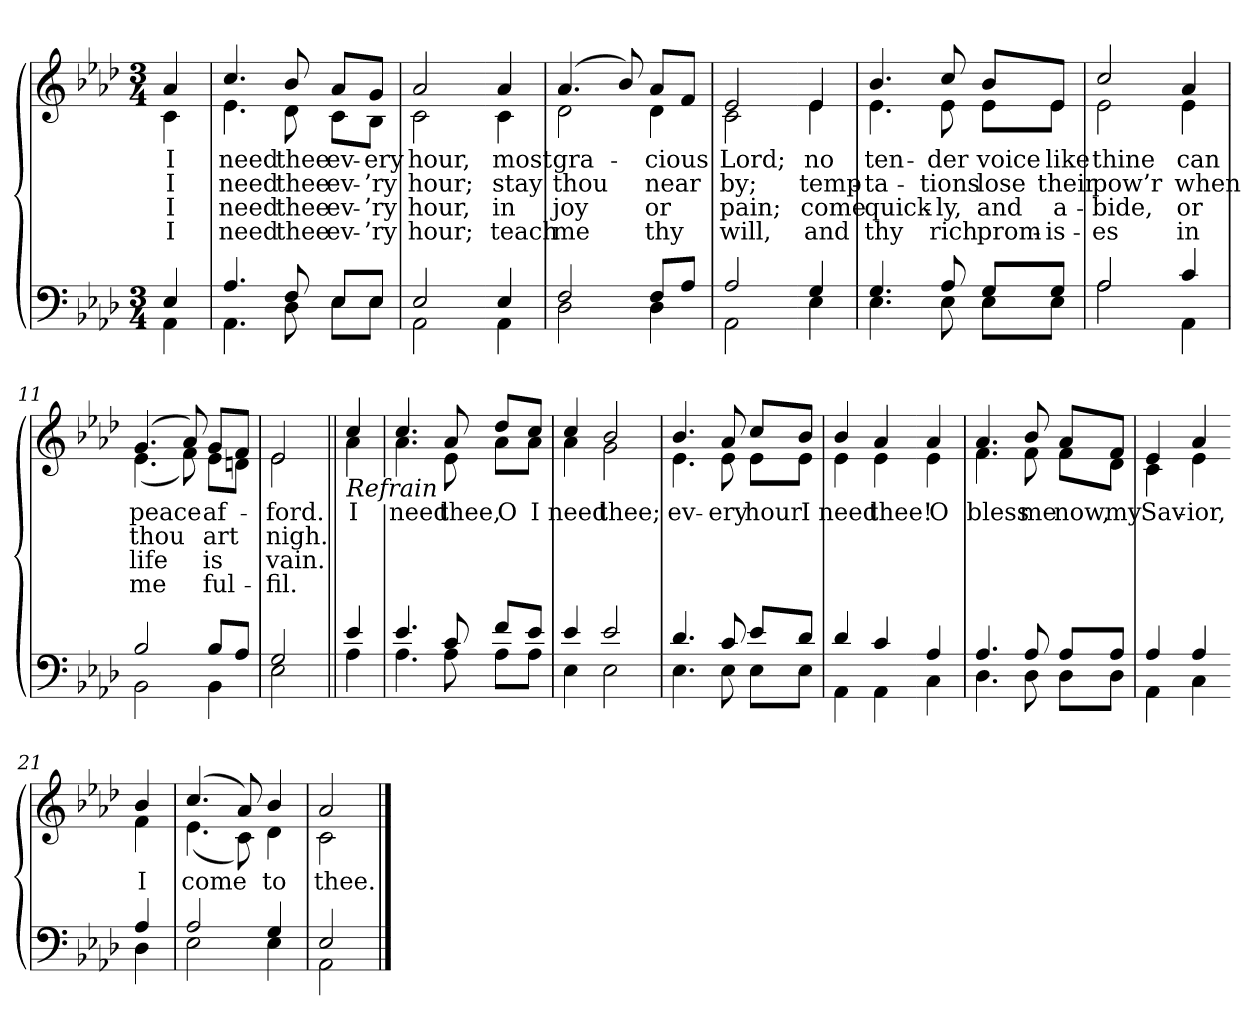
**kern	**kern	**text	**text	**text	**text
*part2	*part1	*part1	*part1	*part1	*part1
*staff2	*staff1	*staff1	*staff1	*staff1	*staff1
*clefF4	*clefG2	*	*	*	*
*k[b-e-a-d-]	*k[b-e-a-d-]	*	*	*	*
*M3/4	*M3/4	*	*	*	*
=1	=1	=1	=1	=1	=1
*^	*	*	*	*	*
!	!	!LO:TX:b:i:t=Verse	!	!	!	!
!	!	!	!LO:LY:b	!LO:LY:b	!LO:LY:b	!LO:LY:b
*	*	*^	*	*	*	*
4E-/	4AA-\	4a-/	4c\	I	I	I	I
=2	=2	=2	=2	=2	=2	=2	=2
!	!	!	!	!LO:LY:b	!LO:LY:b	!LO:LY:b	!LO:LY:b
4.A-/	4.AA-\	4.cc/	4.e-\	need	need	need	need
!	!	!	!	!LO:LY:b	!LO:LY:b	!LO:LY:b	!LO:LY:b
8F/	8D-\	8b-/	8d-\	thee	thee	thee	thee
!	!	!	!	!LO:LY:b	!LO:LY:b	!LO:LY:b	!LO:LY:b
8E-/L	8E-\L	8a-/L	8c\L	ev-	ev-	ev-	ev-
!	!	!	!	!LO:LY:b	!LO:LY:b	!LO:LY:b	!LO:LY:b
8E-/J	8E-\J	8g/J	8B-\J	-ery	-’ry	-’ry	-’ry
=3	=3	=3	=3	=3	=3	=3	=3
!	!	!	!	!LO:LY:b	!LO:LY:b	!LO:LY:b	!LO:LY:b
2E-/	2AA-\	2a-/	2c\	hour,	hour;	hour,	hour;
!!LO:LB:g=z	!!
=4-	=4-	=4-	=4-	=4-	=4-	=4-	=4-
!	!	!	!	!LO:LY:b	!LO:LY:b	!LO:LY:b	!LO:LY:b
4E-/	4AA-\	4a-/	4c\	most	stay	in	teach
=5	=5	=5	=5	=5	=5	=5	=5
!	!	!	!	!LO:LY:b	!LO:LY:b	!LO:LY:b	!LO:LY:b
2F/	2D-\	(>4.a-/	2d-\	gra-	thou	joy	me
.	.	8b-/)	.	.	.	.	.
!	!	!	!	!LO:LY:b	!LO:LY:b	!LO:LY:b	!LO:LY:b
8F/L	4D-\	8a-/L	4d-\	-cious	near	or	thy
8A-/J	.	8f/J	.	.	.	.	.
=6	=6	=6	=6	=6	=6	=6	=6
!	!	!	!	!LO:LY:b	!LO:LY:b	!LO:LY:b	!LO:LY:b
2A-/	2AA-\	2e-/	2c\	Lord;	by;	pain;	will,
!!LO:LB:g=z	!!
=7-	=7-	=7-	=7-	=7-	=7-	=7-	=7-
!	!	!	!	!LO:LY:b	!LO:LY:b	!LO:LY:b	!LO:LY:b
4G/	4E-\	4e-/	4e-\	no	temp-	come	and
=8	=8	=8	=8	=8	=8	=8	=8
!	!	!	!	!LO:LY:b	!LO:LY:b	!LO:LY:b	!LO:LY:b
4.G/	4.E-\	4.b-/	4.e-\	ten-	-ta-	quick-	thy
!	!	!	!	!LO:LY:b	!LO:LY:b	!LO:LY:b	!LO:LY:b
8A-/	8E-\	8cc/	8e-\	-der	-tions	-ly,	rich
!	!	!	!	!LO:LY:b	!LO:LY:b	!LO:LY:b	!LO:LY:b
8G/L	8E-\L	8b-/L	8e-\L	voice	lose	and	prom-
!	!	!	!	!LO:LY:b	!LO:LY:b	!LO:LY:b	!LO:LY:b
8G/J	8E-\J	8e-/J	8e-\J	like	their	a-	-is-
=9	=9	=9	=9	=9	=9	=9	=9
!	!	!	!	!LO:LY:b	!LO:LY:b	!LO:LY:b	!LO:LY:b
2A-/	2A-\	2cc/	2e-\	thine	pow’r	-bide,	-es
!!LO:LB:g=z	!!
=10-	=10-	=10-	=10-	=10-	=10-	=10-	=10-
!	!	!	!	!LO:LY:b	!LO:LY:b	!LO:LY:b	!LO:LY:b
4c/	4AA-\	4a-/	4e-\	can	when	or	in
=11	=11	=11	=11	=11	=11	=11	=11
!	!	!	!	!LO:LY:b	!LO:LY:b	!LO:LY:b	!LO:LY:b
2B-/	2BB-\	(>4.g/	(<4.e-\	peace	thou	life	me
.	.	8a-/)	8f\)	.	.	.	.
!	!	!	!	!LO:LY:b	!LO:LY:b	!LO:LY:b	!LO:LY:b
8B-/L	4BB-\	8g/L	8e-\L	af-	art	is	ful-
8A-/J	.	8f/J	8dn\J	.	.	.	.
=12	=12	=12	=12	=12	=12	=12	=12
!	!	!	!	!LO:LY:b	!LO:LY:b	!LO:LY:b	!LO:LY:b
2G/	2E-\	2e-/	2e-\	-ford.	nigh.	vain.	-fil.
!!LO:LB:g=z	!!
=13||	=13||	=13||	=13||	=13||	=13||	=13||	=13||
!	!	!LO:TX:b:i:t=Refrain	!	!	!	!	!
!	!	!	!	!LO:LY:b	!	!	!
4e-/	4A-\	4cc/	4a-\	I	.	.	.
=14	=14	=14	=14	=14	=14	=14	=14
!	!	!	!	!LO:LY:b	!	!	!
4.e-/	4.A-\	4.cc/	4.a-\	need	.	.	.
!	!	!	!	!LO:LY:b	!	!	!
8c/	8A-\	8a-/	8e-\	thee,	.	.	.
!	!	!	!	!LO:LY:b	!	!	!
8f/L	8A-\L	8dd-/L	8a-\L	O	.	.	.
!	!	!	!	!LO:LY:b	!	!	!
8e-/J	8A-\J	8cc/J	8a-\J	I	.	.	.
=15	=15	=15	=15	=15	=15	=15	=15
!	!	!	!	!LO:LY:b	!	!	!
4e-/	4E-\	4cc/	4a-\	need	.	.	.
!	!	!	!	!LO:LY:b	!	!	!
2e-/	2E-\	2b-/	2g\	thee;	.	.	.
!!LO:LB:g=z	!!
=16	=16	=16	=16	=16	=16	=16	=16
!	!	!	!	!LO:LY:b	!	!	!
4.d-/	4.E-\	4.b-/	4.e-\	ev-	.	.	.
!	!	!	!	!LO:LY:b	!	!	!
8c/	8E-\	8a-/	8e-\	-ery	.	.	.
!	!	!	!	!LO:LY:b	!	!	!
8e-/L	8E-\L	8cc/L	8e-\L	hour	.	.	.
!	!	!	!	!LO:LY:b	!	!	!
8d-/J	8E-\J	8b-/J	8e-\J	I	.	.	.
=17	=17	=17	=17	=17	=17	=17	=17
!	!	!	!	!LO:LY:b	!	!	!
4d-/	4AA-\	4b-/	4e-\	need	.	.	.
!	!	!	!	!LO:LY:b	!	!	!
4c/	4AA-\	4a-/	4e-\	thee!	.	.	.
!!LO:LB:g=z	!!
=18-	=18-	=18-	=18-	=18-	=18-	=18-	=18-
!	!	!	!	!LO:LY:b	!	!	!
4A-/	4C\	4a-/	4e-\	O	.	.	.
=19	=19	=19	=19	=19	=19	=19	=19
!	!	!	!	!LO:LY:b	!	!	!
4.A-/	4.D-\	4.a-/	4.f\	bless	.	.	.
!	!	!	!	!LO:LY:b	!	!	!
8A-/	8D-\	8b-/	8f\	me	.	.	.
!	!	!	!	!LO:LY:b	!	!	!
8A-/L	8D-\L	8a-/L	8f\L	now,	.	.	.
!	!	!	!	!LO:LY:b	!	!	!
8A-/J	8D-\J	8f/J	8d-\J	my	.	.	.
=20	=20	=20	=20	=20	=20	=20	=20
!	!	!	!	!LO:LY:b	!	!	!
4A-/	4AA-\	4e-/	4c\	Sav-	.	.	.
!	!	!	!	!LO:LY:b	!	!	!
4A-/	4C\	4a-/	4e-\	-ior,	.	.	.
!!LO:LB:g=z	!!
=21-	=21-	=21-	=21-	=21-	=21-	=21-	=21-
!	!	!	!	!LO:LY:b	!	!	!
4A-/	4D-\	4b-/	4f\	I	.	.	.
=22	=22	=22	=22	=22	=22	=22	=22
!	!	!	!	!LO:LY:b	!	!	!
2A-/	2E-\	(>4.cc/	(<4.e-\	come	.	.	.
.	.	8a-/)	8c\)	.	.	.	.
!	!	!	!	!LO:LY:b	!	!	!
4G/	4E-\	4b-/	4d-\	to	.	.	.
=23	=23	=23	=23	=23	=23	=23	=23
!	!	!	!	!LO:LY:b	!	!	!
2E-/	2AA-\	2a-/	2c\	thee.	.	.	.
*v	*v	*	*	*	*	*	*
*	*v	*v	*	*	*	*
==	==	==	==	==	==
*-	*-	*-	*-	*-	*-
